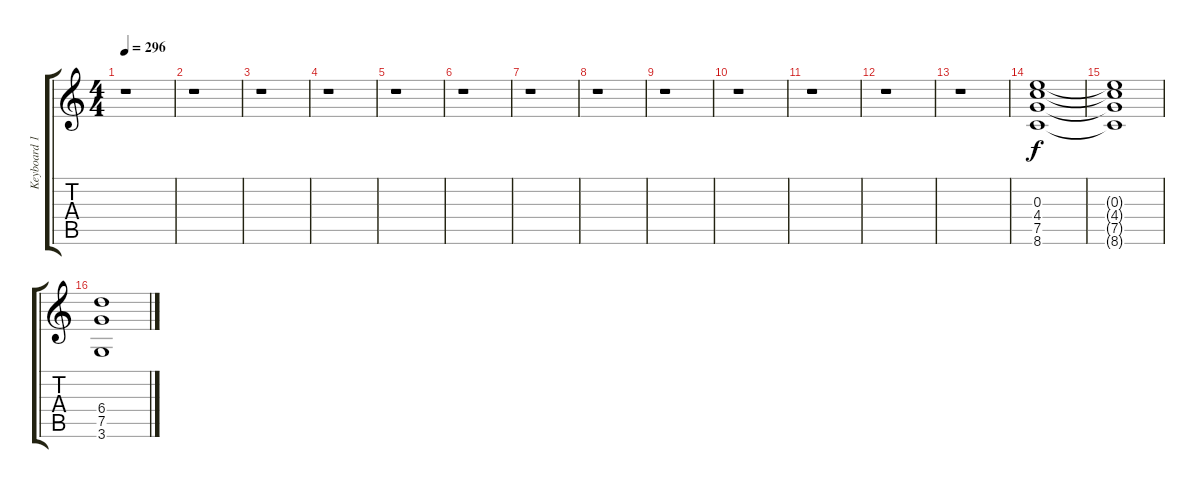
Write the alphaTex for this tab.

\track ("Keyboard 1 Andre Matos" "Keyboard 1") {instrument stringensemble1}
\staff {score tabs}
\tuning (A6 C6 E5 Ab4 C4 E3) {hide}
\ts (4 4)
\tempo 296
\clef g2
\ks c
r.1{dy f} |
r.1 |
r.1 |
r.1 |
r.1 |
r.1 |
r.1 |
r.1 |
r.1 |
r.1 |
r.1 |
r.1 |
r.1 |
(0.3 4.4 7.5 8.6).1 |
(0.3{t} 4.4{t} 7.5{t} 8.6{t}).1 |
(6.4 7.5 3.6).1
